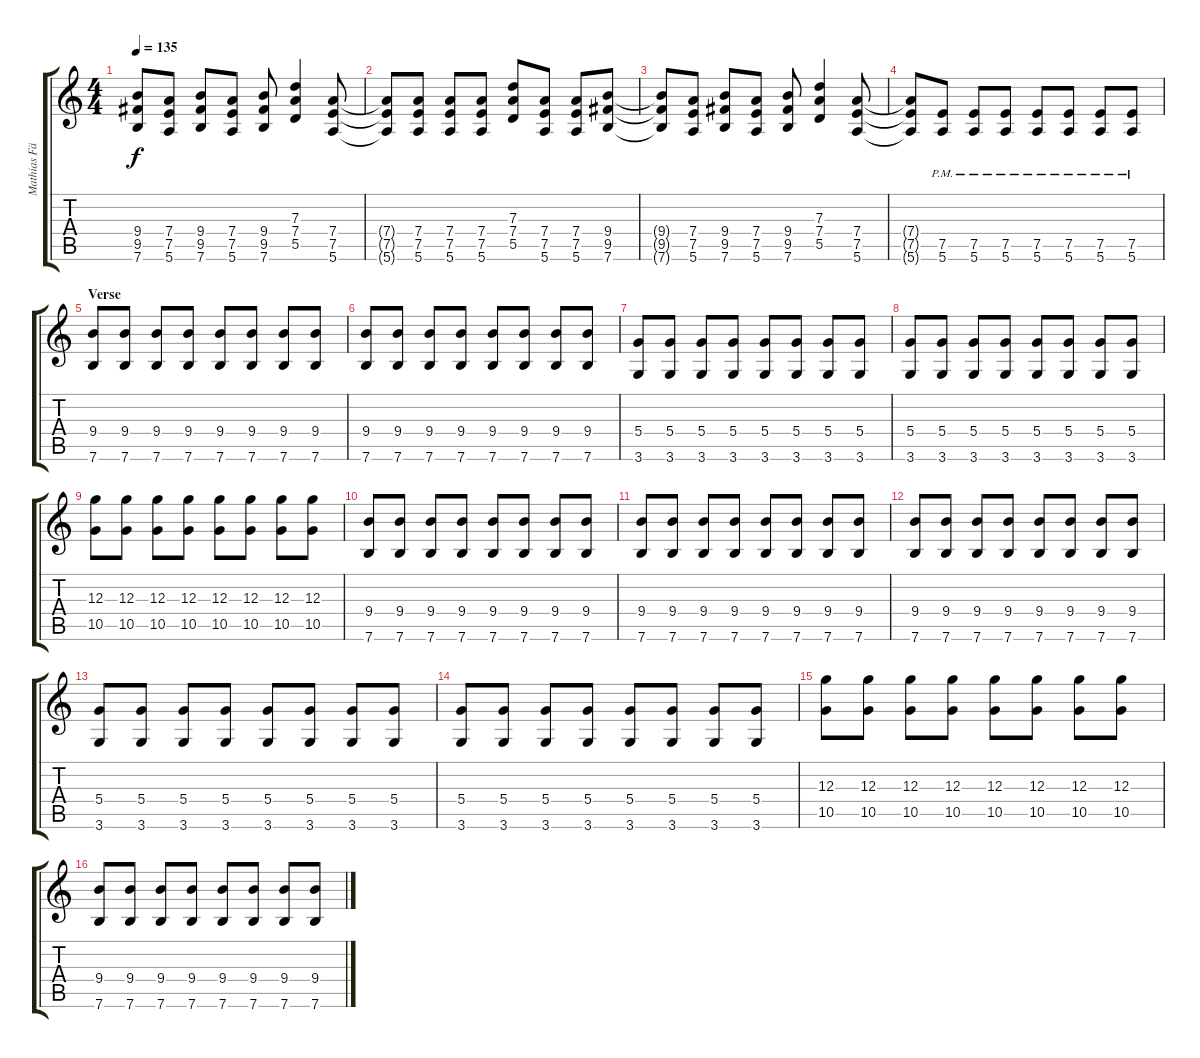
\track ("Mathias Färm" "Mathias Fä") {instrument distortionguitar}
\staff {score tabs}
\tuning (E4 B3 G3 D3 A2 E2) {hide}
\ts (4 4)
\tempo 135
\clef g2
\ks c
(9.4 9.5 7.6).8{dy f} (7.4 7.5 5.6).8 (9.4 9.5 7.6).8 (7.4 7.5 5.6).8 (9.4 9.5 7.6).8 (7.3 7.4 5.5).4 (7.4 7.5 5.6).8 |
(7.4{t} 7.5{t} 5.6{t}).8 (7.4 7.5 5.6).8 (7.4 7.5 5.6).8 (7.4 7.5 5.6).8 (7.3 7.4 5.5).8 (7.4 7.5 5.6).8 (7.4 7.5 5.6).8 (9.4 9.5 7.6).8 |
(9.4{t} 9.5{t} 7.6{t}).8 (7.4 7.5 5.6).8 (9.4 9.5 7.6).8 (7.4 7.5 5.6).8 (9.4 9.5 7.6).8 (7.3 7.4 5.5).4 (7.4 7.5 5.6).8 |
(7.4{t} 7.5{t} 5.6{t}).8 (7.5{pm} 5.6{pm}).8 (7.5{pm} 5.6{pm}).8 (7.5{pm} 5.6{pm}).8 (7.5{pm} 5.6{pm}).8 (7.5{pm} 5.6{pm}).8 (7.5{pm} 5.6{pm}).8 (7.5{pm} 5.6{pm}).8 |
\section ("" "Verse")
(9.4 7.6).8 (9.4 7.6).8 (9.4 7.6).8 (9.4 7.6).8 (9.4 7.6).8 (9.4 7.6).8 (9.4 7.6).8 (9.4 7.6).8 |
(9.4 7.6).8 (9.4 7.6).8 (9.4 7.6).8 (9.4 7.6).8 (9.4 7.6).8 (9.4 7.6).8 (9.4 7.6).8 (9.4 7.6).8 |
(5.4 3.6).8 (5.4 3.6).8 (5.4 3.6).8 (5.4 3.6).8 (5.4 3.6).8 (5.4 3.6).8 (5.4 3.6).8 (5.4 3.6).8 |
(5.4 3.6).8 (5.4 3.6).8 (5.4 3.6).8 (5.4 3.6).8 (5.4 3.6).8 (5.4 3.6).8 (5.4 3.6).8 (5.4 3.6).8 |
(12.3 10.5).8 (12.3 10.5).8 (12.3 10.5).8 (12.3 10.5).8 (12.3 10.5).8 (12.3 10.5).8 (12.3 10.5).8 (12.3 10.5).8 |
(9.4 7.6).8 (9.4 7.6).8 (9.4 7.6).8 (9.4 7.6).8 (9.4 7.6).8 (9.4 7.6).8 (9.4 7.6).8 (9.4 7.6).8 |
(9.4 7.6).8 (9.4 7.6).8 (9.4 7.6).8 (9.4 7.6).8 (9.4 7.6).8 (9.4 7.6).8 (9.4 7.6).8 (9.4 7.6).8 |
(9.4 7.6).8 (9.4 7.6).8 (9.4 7.6).8 (9.4 7.6).8 (9.4 7.6).8 (9.4 7.6).8 (9.4 7.6).8 (9.4 7.6).8 |
(5.4 3.6).8 (5.4 3.6).8 (5.4 3.6).8 (5.4 3.6).8 (5.4 3.6).8 (5.4 3.6).8 (5.4 3.6).8 (5.4 3.6).8 |
(5.4 3.6).8 (5.4 3.6).8 (5.4 3.6).8 (5.4 3.6).8 (5.4 3.6).8 (5.4 3.6).8 (5.4 3.6).8 (5.4 3.6).8 |
(12.3 10.5).8 (12.3 10.5).8 (12.3 10.5).8 (12.3 10.5).8 (12.3 10.5).8 (12.3 10.5).8 (12.3 10.5).8 (12.3 10.5).8 |
(9.4 7.6).8 (9.4 7.6).8 (9.4 7.6).8 (9.4 7.6).8 (9.4 7.6).8 (9.4 7.6).8 (9.4 7.6).8 (9.4 7.6).8
